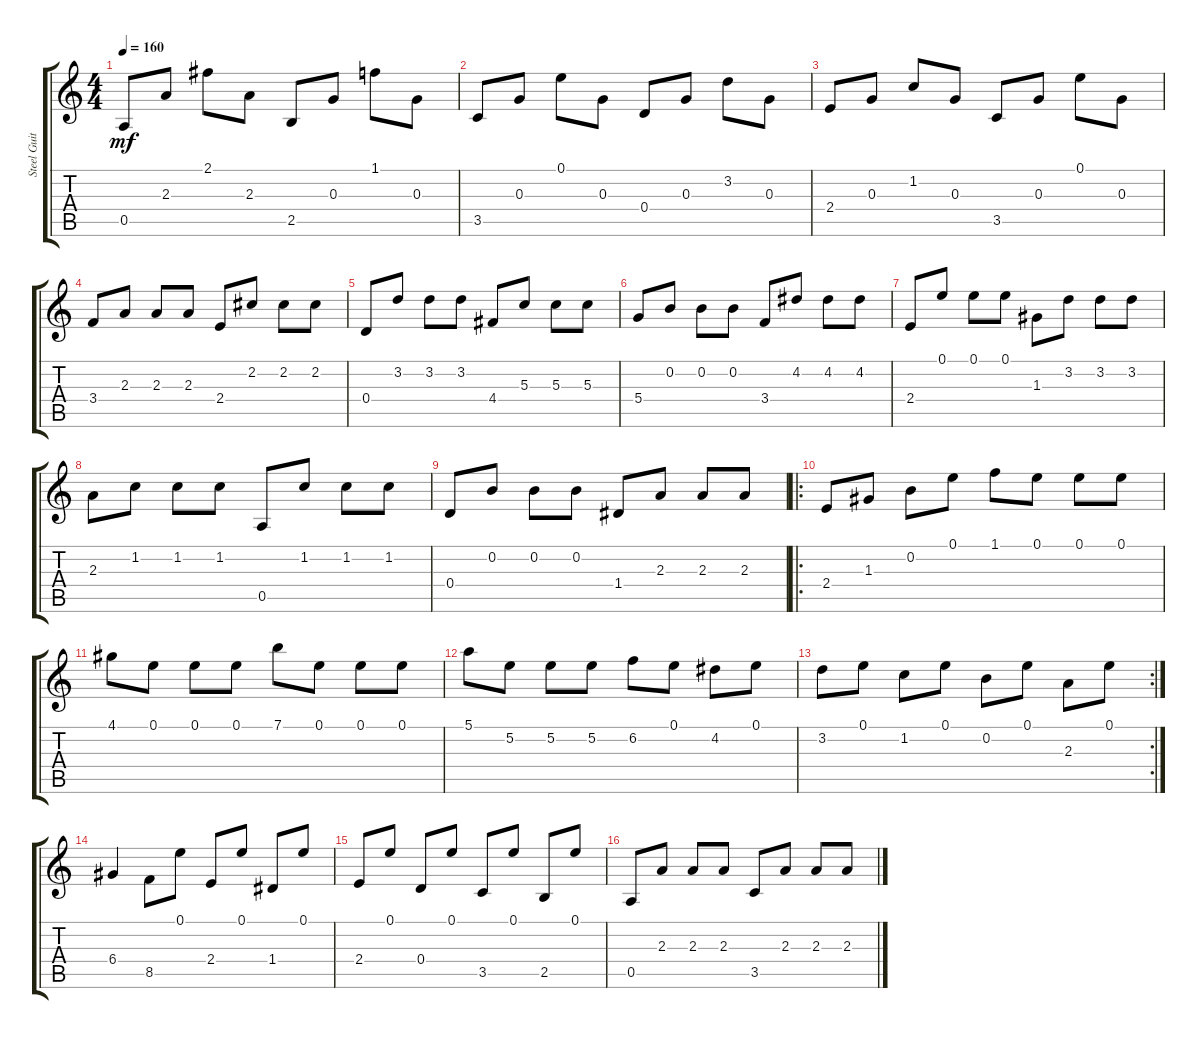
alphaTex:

\track ("Steel Guitar" "Steel Guit") {instrument acousticguitarsteel}
\staff {score tabs}
\tuning (E4 B3 G3 D3 A2 E2) {hide}
\ts (4 4)
\tempo 160
\clef g2
\ks c
0.5.8{dy mf} 2.3.8 2.1.8 2.3.8 2.5.8 0.3.8 1.1.8 0.3.8 |
3.5.8 0.3.8 0.1.8 0.3.8 0.4.8 0.3.8 3.2.8 0.3.8 |
2.4.8 0.3.8 1.2.8 0.3.8 3.5.8 0.3.8 0.1.8 0.3.8 |
3.4.8 2.3.8 2.3.8 2.3.8 2.4.8 2.2.8 2.2.8 2.2.8 |
0.4.8 3.2.8 3.2.8 3.2.8 4.4.8 5.3.8 5.3.8 5.3.8 |
5.4.8 0.2.8 0.2.8 0.2.8 3.4.8 4.2.8 4.2.8 4.2.8 |
2.4.8 0.1.8 0.1.8 0.1.8 1.3.8 3.2.8 3.2.8 3.2.8 |
2.3.8 1.2.8 1.2.8 1.2.8 0.5.8 1.2.8 1.2.8 1.2.8 |
0.4.8 0.2.8 0.2.8 0.2.8 1.4.8 2.3.8 2.3.8 2.3.8 |
\ro
2.4.8 1.3.8 0.2.8 0.1.8 1.1.8 0.1.8 0.1.8 0.1.8 |
4.1.8 0.1.8 0.1.8 0.1.8 7.1.8 0.1.8 0.1.8 0.1.8 |
5.1.8 5.2.8 5.2.8 5.2.8 6.2.8 0.1.8 4.2.8 0.1.8 |
\rc 2
3.2.8 0.1.8 1.2.8 0.1.8 0.2.8 0.1.8 2.3.8 0.1.8 |
6.4.4 8.5.8 0.1.8 2.4.8 0.1.8 1.4.8 0.1.8 |
2.4.8 0.1.8 0.4.8 0.1.8 3.5.8 0.1.8 2.5.8 0.1.8 |
0.5.8 2.3.8 2.3.8 2.3.8 3.5.8 2.3.8 2.3.8 2.3.8
